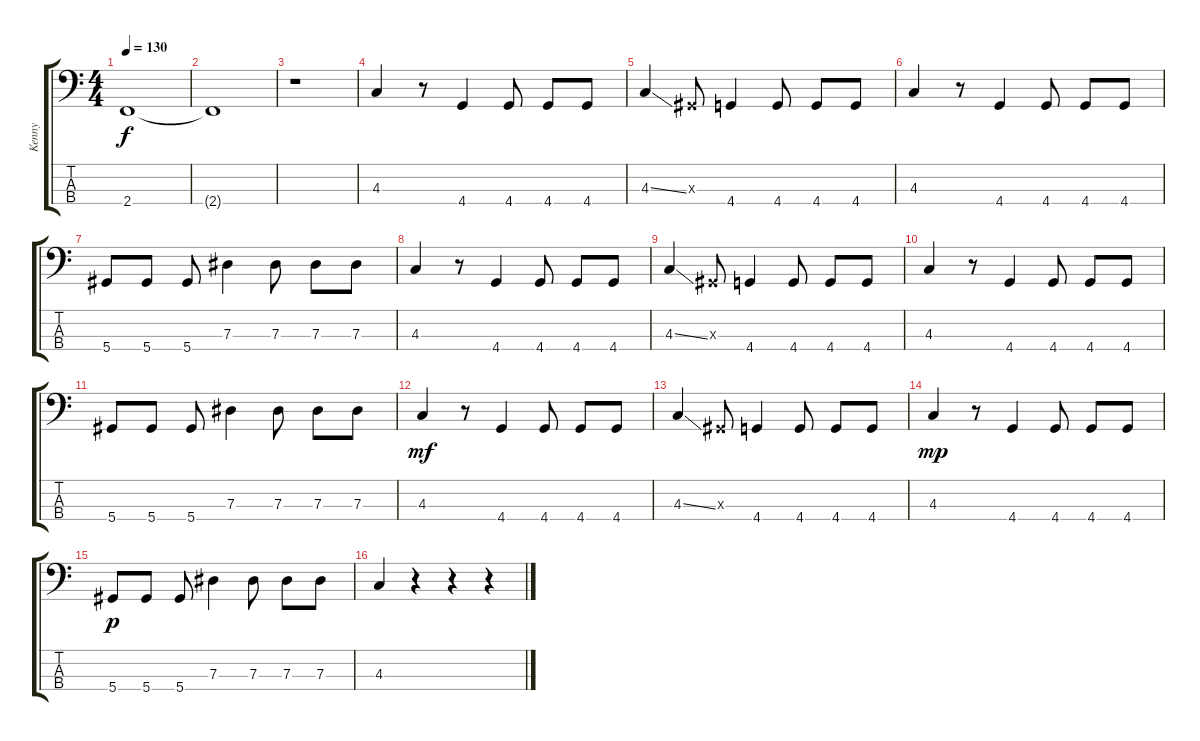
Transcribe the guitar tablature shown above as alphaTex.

\track ("Kenny" "Kenny") {instrument electricbasspick}
\staff {score tabs}
\tuning (Gb2 Db2 Ab1 Eb1) {hide}
\ts (4 4)
\tempo 130
\clef f4
\ks c
2.4{t}.1{dy f} |
2.4{t}.1 |
r.1 |
4.3.4 r.8 4.4.4 4.4.8 4.4.8 4.4.8 |
4.3{ss}.4 0.3{x}.8 4.4.4 4.4.8 4.4.8 4.4.8 |
4.3.4 r.8 4.4.4 4.4.8 4.4.8 4.4.8 |
5.4.8 5.4.8 5.4.8 7.3.4 7.3.8 7.3.8 7.3.8 |
4.3.4 r.8 4.4.4 4.4.8 4.4.8 4.4.8 |
4.3{ss}.4 0.3{x}.8 4.4.4 4.4.8 4.4.8 4.4.8 |
4.3.4 r.8 4.4.4 4.4.8 4.4.8 4.4.8 |
5.4.8 5.4.8 5.4.8 7.3.4 7.3.8 7.3.8 7.3.8 |
4.3.4{dy mf} r.8 4.4.4 4.4.8 4.4.8 4.4.8 |
4.3{ss}.4 0.3{x}.8 4.4.4 4.4.8 4.4.8 4.4.8 |
4.3.4{dy mp} r.8 4.4.4 4.4.8 4.4.8 4.4.8 |
5.4.8{dy p} 5.4.8 5.4.8 7.3.4 7.3.8 7.3.8 7.3.8 |
4.3.4 r.4 r.4 r.4
